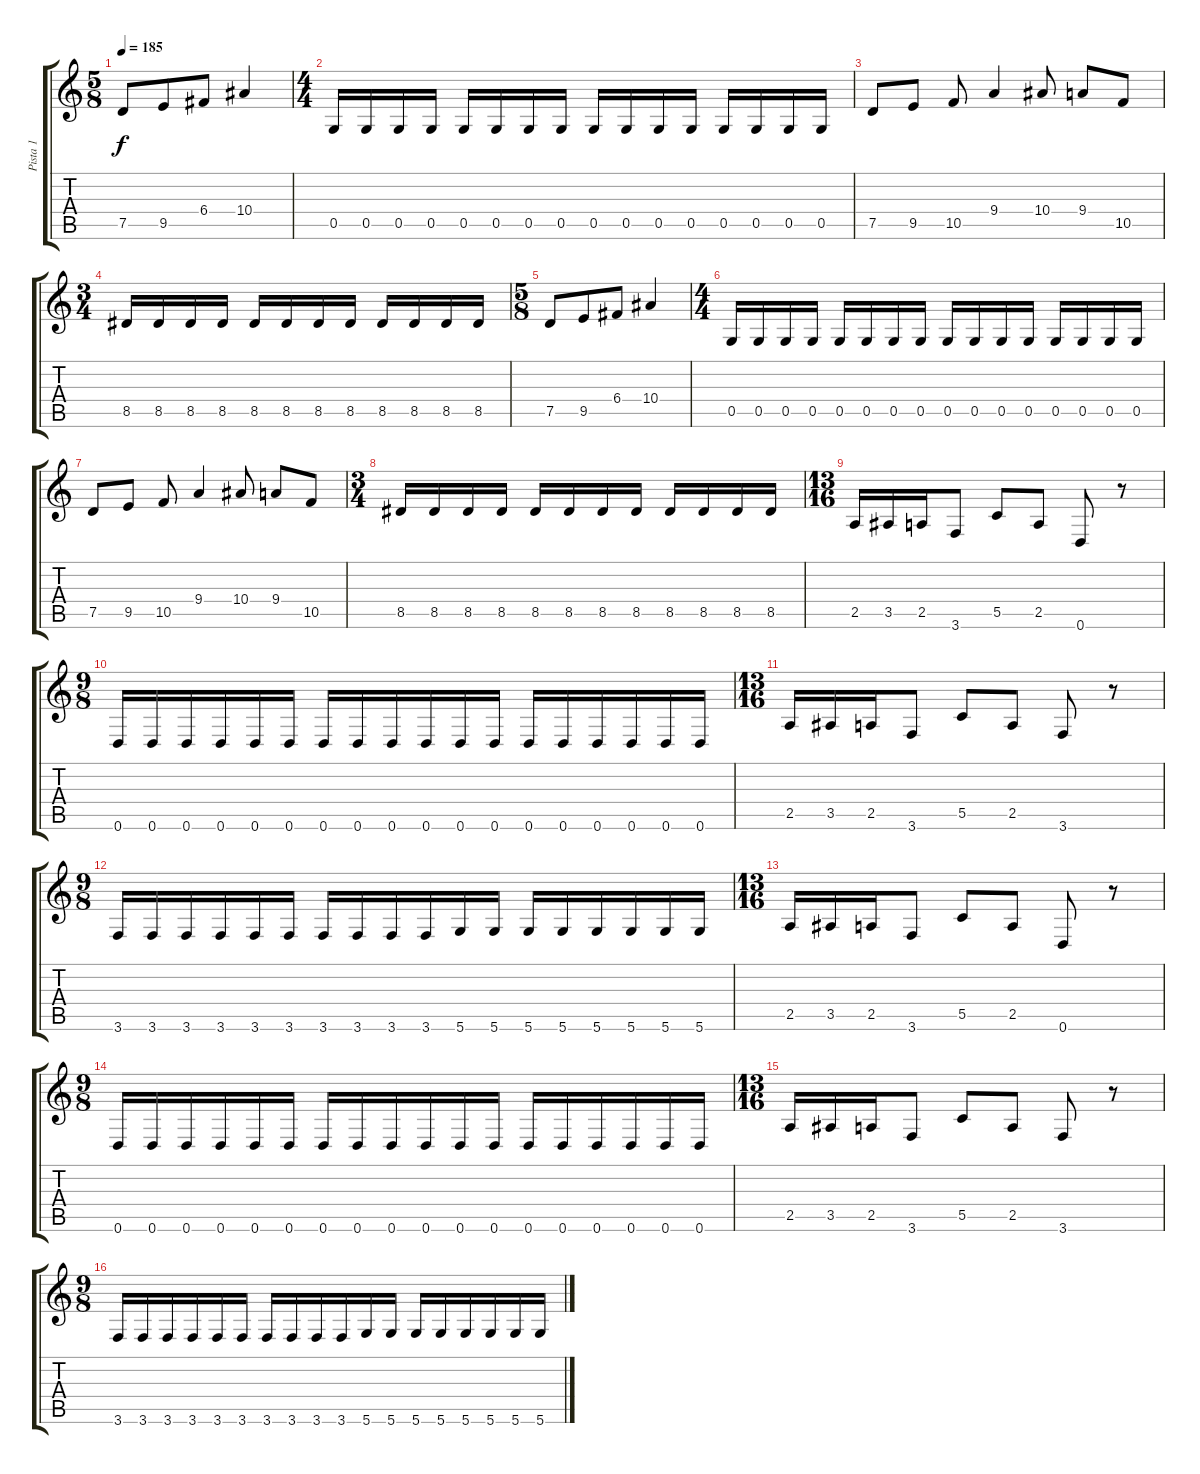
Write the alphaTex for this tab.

\track ("Pista 1" "Pista 1") {instrument distortionguitar}
\staff {score tabs}
\tuning (D4 A3 F3 C3 G2 D2) {hide}
\ts (5 8)
\tempo 185
\clef g2
\ks c
7.5.8{dy f instrument distortionguitar} 9.5.8 6.4.8 10.4.4 |
\ts (4 4)
0.5.16 0.5.16 0.5.16 0.5.16 0.5.16 0.5.16 0.5.16 0.5.16 0.5.16 0.5.16 0.5.16 0.5.16 0.5.16 0.5.16 0.5.16 0.5.16 |
7.5.8 9.5.8 10.5.8 9.4.4 10.4.8 9.4.8 10.5.8 |
\ts (3 4)
8.5.16 8.5.16 8.5.16 8.5.16 8.5.16 8.5.16 8.5.16 8.5.16 8.5.16 8.5.16 8.5.16 8.5.16 |
\ts (5 8)
7.5.8 9.5.8 6.4.8 10.4.4 |
\ts (4 4)
0.5.16 0.5.16 0.5.16 0.5.16 0.5.16 0.5.16 0.5.16 0.5.16 0.5.16 0.5.16 0.5.16 0.5.16 0.5.16 0.5.16 0.5.16 0.5.16 |
7.5.8 9.5.8 10.5.8 9.4.4 10.4.8 9.4.8 10.5.8 |
\ts (3 4)
8.5.16 8.5.16 8.5.16 8.5.16 8.5.16 8.5.16 8.5.16 8.5.16 8.5.16 8.5.16 8.5.16 8.5.16 |
\ts (13 16)
2.5.16 3.5.16 2.5.16 3.6.8 5.5.8 2.5.8 0.6.8 r.8 |
\ts (9 8)
0.6.16 0.6.16 0.6.16 0.6.16 0.6.16 0.6.16 0.6.16 0.6.16 0.6.16 0.6.16 0.6.16 0.6.16 0.6.16 0.6.16 0.6.16 0.6.16 0.6.16 0.6.16 |
\ts (13 16)
2.5.16 3.5.16 2.5.16 3.6.8 5.5.8 2.5.8 3.6.8 r.8 |
\ts (9 8)
3.6.16 3.6.16 3.6.16 3.6.16 3.6.16 3.6.16 3.6.16 3.6.16 3.6.16 3.6.16 5.6.16 5.6.16 5.6.16 5.6.16 5.6.16 5.6.16 5.6.16 5.6.16 |
\ts (13 16)
2.5.16 3.5.16 2.5.16 3.6.8 5.5.8 2.5.8 0.6.8 r.8 |
\ts (9 8)
0.6.16 0.6.16 0.6.16 0.6.16 0.6.16 0.6.16 0.6.16 0.6.16 0.6.16 0.6.16 0.6.16 0.6.16 0.6.16 0.6.16 0.6.16 0.6.16 0.6.16 0.6.16 |
\ts (13 16)
2.5.16 3.5.16 2.5.16 3.6.8 5.5.8 2.5.8 3.6.8 r.8 |
\ts (9 8)
3.6.16 3.6.16 3.6.16 3.6.16 3.6.16 3.6.16 3.6.16 3.6.16 3.6.16 3.6.16 5.6.16 5.6.16 5.6.16 5.6.16 5.6.16 5.6.16 5.6.16 5.6.16
